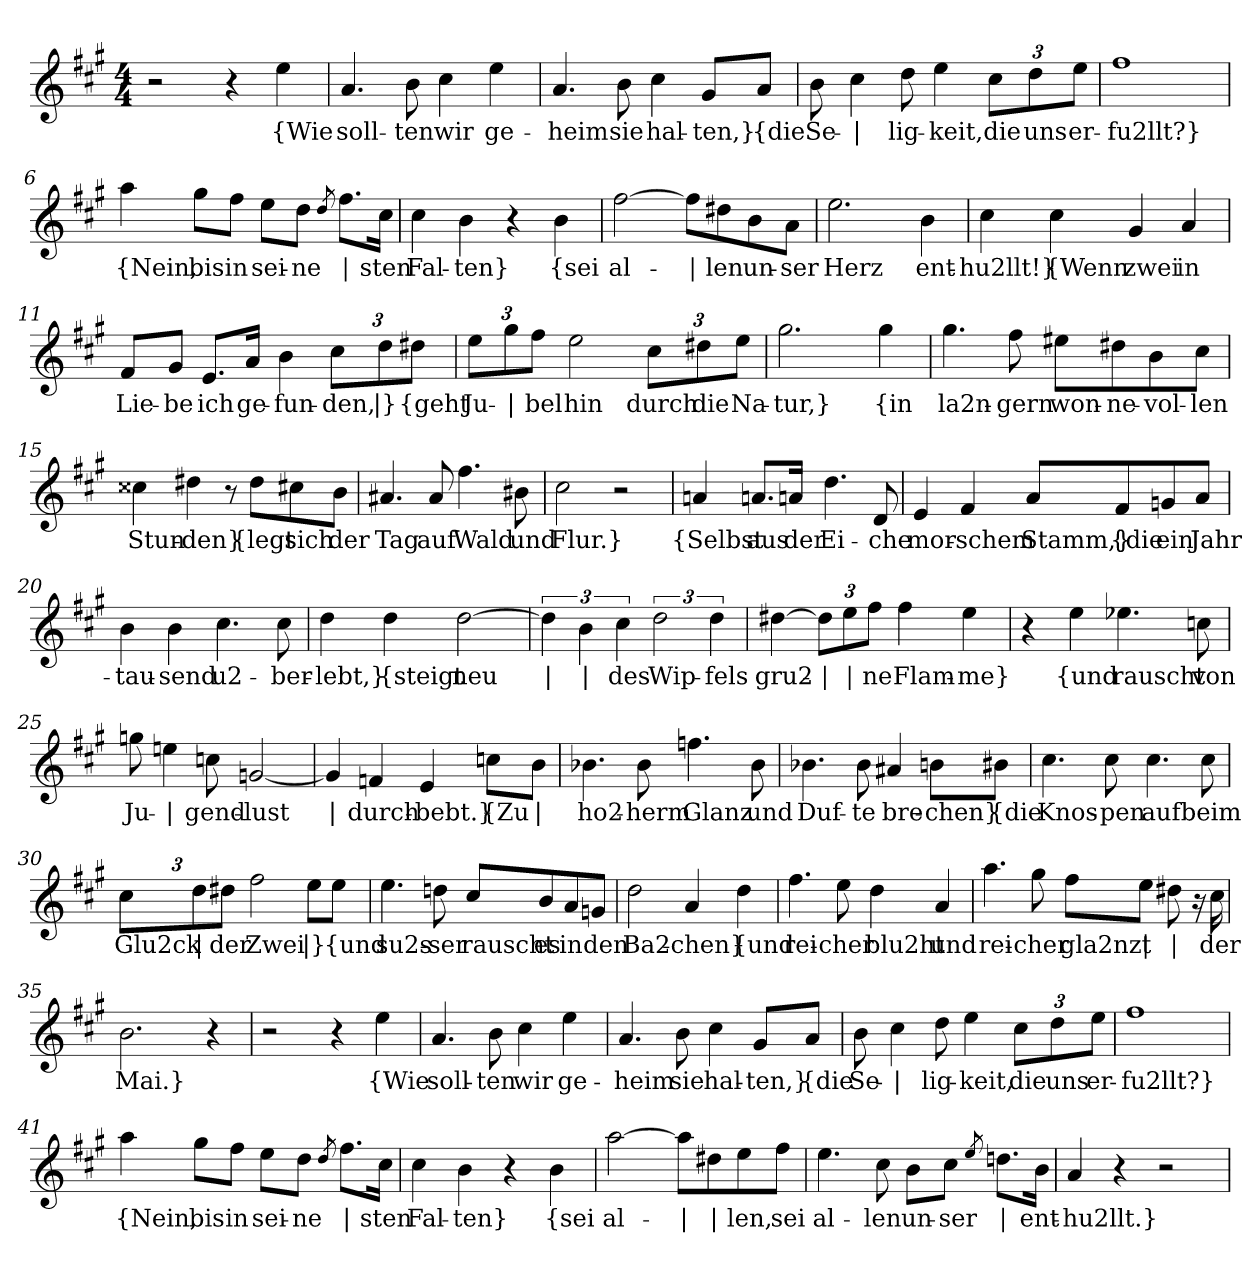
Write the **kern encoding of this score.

**kern	**text
*part1	*part1
*staff1	*staff1
*clefG2	*
*k[f#c#g#]	*
*M4/4	*
=1	=1
2r	.
4r	.
!	!LO:LY:b
4ee\	{Wie
=2	=2
!	!LO:LY:b
4.a/	soll-
!	!LO:LY:b
8b\	-ten
!	!LO:LY:b
4cc#\	wir
!	!LO:LY:b
4ee\	ge-
=3	=3
!	!LO:LY:b
4.a/	-heim
!	!LO:LY:b
8b\	sie
!	!LO:LY:b
4cc#\	hal-
!	!LO:LY:b
8g#/L	-ten,}
!	!LO:LY:b
8a/J	{die
=4	=4
!	!LO:LY:b
8b\	Se-
!	!LO:LY:b
4cc#\	|
!	!LO:LY:b
8dd\	-lig-
!	!LO:LY:b
4ee\	-keit,
*Xbrackettup	*
!	!LO:LY:b
12cc#\L	die
!	!LO:LY:b
12dd\	uns
!	!LO:LY:b
12ee\J	er-
=5	=5
!	!LO:LY:b
1ff#	-fu2llt?}
!!LO:LB:g=z
=6	=6
!	!LO:LY:b
4aa\	{Nein,
!	!LO:LY:b
8gg#\L	bis
!	!LO:LY:b
8ff#\J	in
!	!LO:LY:b
8ee\L	sei-
!	!LO:LY:b
8dd\J	-ne
8qdd/	.
!	!LO:LY:b
8.ff#\L	|
!	!LO:LY:b
16cc#\Jk	-sten
=7	=7
!	!LO:LY:b
4cc#\	Fal-
!	!LO:LY:b
4b\	-ten}
4r	.
!	!LO:LY:b
4b\	{sei
=8	=8
!	!LO:LY:b
[2ff#\	al-
!	!LO:LY:b
8ff#\L]	|
!	!LO:LY:b
8dd#X\	-len
!	!LO:LY:b
8b\	un-
!	!LO:LY:b
8a\J	-ser
=9	=9
!	!LO:LY:b
2.ee\	Herz
!	!LO:LY:b
4b\	ent-
=10	=10
!	!LO:LY:b
4cc#\	-hu2llt!}
!	!LO:LY:b
4cc#\	{Wenn
!	!LO:LY:b
4g#/	zwei
!	!LO:LY:b
4a/	in
!!LO:LB:g=z
=11	=11
!	!LO:LY:b
8f#/L	Lie-
!	!LO:LY:b
8g#/J	-be
!	!LO:LY:b
8.e/L	ich
!	!LO:LY:b
16a/Jk	ge-
!	!LO:LY:b
4b\	-fun-
!	!LO:LY:b
12cc#\L	-den,
!	!LO:LY:b
12dd\	|}
!	!LO:LY:b
12dd#X\J	{geht
=12	=12
!	!LO:LY:b
12ee\L	Ju-
!	!LO:LY:b
12gg#\	|
!	!LO:LY:b
12ff#\J	-bel
!	!LO:LY:b
2ee\	hin
!	!LO:LY:b
12cc#\L	durch
!	!LO:LY:b
12dd#X\	die
!	!LO:LY:b
12ee\J	Na-
=13	=13
!	!LO:LY:b
2.gg#\	-tur,}
!	!LO:LY:b
4gg#\	{in
!!LO:LB:g=z
=14	=14
!	!LO:LY:b
4.gg#\	la2n-
!	!LO:LY:b
8ff#\	-gern
!	!LO:LY:b
8ee#X\L	won-
!	!LO:LY:b
8dd#X\	-ne-
!	!LO:LY:b
8b\	-vol-
!	!LO:LY:b
8cc#\J	-len
=15	=15
!	!LO:LY:b
4cc##X\	Stun-
!	!LO:LY:b
4dd#X\	-den}
8r	.
!	!LO:LY:b
8dd#\L	{legt
!	!LO:LY:b
8cc#X\	sich
!	!LO:LY:b
8b\J	der
=16	=16
!	!LO:LY:b
4.a#X/	Tag
!	!LO:LY:b
8a#/	auf
!	!LO:LY:b
4.ff#\	Wald
!	!LO:LY:b
8b#X\	und
=17	=17
!	!LO:LY:b
2cc#\	Flur.}
2r	.
!!LO:LB:g=z
=18	=18
!	!LO:LY:b
4an/	{Selbst
!	!LO:LY:b
8.an/L	aus
!	!LO:LY:b
16an/Jk	der
!	!LO:LY:b
4.dd\	Ei-
!	!LO:LY:b
8d/	-che
=19	=19
!	!LO:LY:b
4e/	mor-
!	!LO:LY:b
4f#/	-schem
!	!LO:LY:b
8a/L	Stamm,}
!	!LO:LY:b
8f#/	{die
!	!LO:LY:b
8gn/	ein
!	!LO:LY:b
8a/J	Jahr-
=20	=20
!	!LO:LY:b
4b\	-tau-
!	!LO:LY:b
4b\	-send
!	!LO:LY:b
4.cc#\	u2-
!	!LO:LY:b
8cc#\	-ber-
!!LO:LB:g=z
=21	=21
!	!LO:LY:b
4dd\	-lebt,}
!	!LO:LY:b
4dd\	{steigt
!	!LO:LY:b
[2dd\	neu
=22	=22
*brackettup	*
!	!LO:LY:b
6dd\]	|
!	!LO:LY:b
6b\	|
!	!LO:LY:b
6cc#\	des
!	!LO:LY:b
3dd\	Wip-
!	!LO:LY:b
6dd\	-fels
=23	=23
!	!LO:LY:b
[4dd#X\	gru2-
*Xbrackettup	*
!	!LO:LY:b
12dd#\L]	|
!	!LO:LY:b
12ee\	|
!	!LO:LY:b
12ff#\J	-ne
!	!LO:LY:b
4ff#\	Flam-
!	!LO:LY:b
4ee\	-me}
=24	=24
4r	.
!	!LO:LY:b
4ee\	{und
!	!LO:LY:b
4.ee-X\	rauscht
!	!LO:LY:b
8ccn\	von
!!LO:LB:g=z
=25	=25
!	!LO:LY:b
8ggn\	Ju-
!	!LO:LY:b
4een\	|
!	!LO:LY:b
8ccn\	-gend-
!	!LO:LY:b
[2gn/	-lust
=26	=26
!	!LO:LY:b
4g/]	|
!	!LO:LY:b
4fn/	durch-
!	!LO:LY:b
4e/	-bebt.}
!	!LO:LY:b
8ccn\L	{Zu
!	!LO:LY:b
8b\J	|
=27	=27
!	!LO:LY:b
4.b-X\	ho2-
!	!LO:LY:b
8b-\	-herm
!	!LO:LY:b
4.ffn\	Glanz
!	!LO:LY:b
8b-\	und
=28	=28
!	!LO:LY:b
4.b-X\	Duf-
!	!LO:LY:b
8b-\	-te
!	!LO:LY:b
4a#X/	bre-
!	!LO:LY:b
8bn\L	-chen}
!	!LO:LY:b
8b#X\J	{die
!!LO:LB:g=z
=29	=29
!	!LO:LY:b
4.cc#\	Knos-
!	!LO:LY:b
8cc#\	-pen
!	!LO:LY:b
4.cc#\	auf
!	!LO:LY:b
8cc#\	beim
=30	=30
!	!LO:LY:b
12cc#\L	Glu2ck
!	!LO:LY:b
12dd\	|
!	!LO:LY:b
12dd#X\J	der
!	!LO:LY:b
2ff#\	Zwei
!	!LO:LY:b
8ee\L	|}
!	!LO:LY:b
8ee\J	{und
=31	=31
!	!LO:LY:b
4.ee\	su2s-
!	!LO:LY:b
8ddn\	-ser
!	!LO:LY:b
8cc#/L	rauscht
!	!LO:LY:b
8b/	es
!	!LO:LY:b
8a/	in
!	!LO:LY:b
8gn/J	den
=32	=32
!	!LO:LY:b
2dd\	Ba2-
!	!LO:LY:b
4a/	-chen}
!	!LO:LY:b
4dd\	{und
!!LO:LB:g=z
=33	=33
!	!LO:LY:b
4.ff#\	rei-
!	!LO:LY:b
8ee\	-cher
!	!LO:LY:b
4dd\	blu2ht
!	!LO:LY:b
4a/	und
=34	=34
!	!LO:LY:b
4.aa\	rei-
!	!LO:LY:b
8gg#\	-cher
!	!LO:LY:b
8ff#\L	gla2nzt
!	!LO:LY:b
8ee\J	|
!	!LO:LY:b
8dd#X\	|
16r	.
!	!LO:LY:b
16cc#\	der
=35	=35
!	!LO:LY:b
2.b\	Mai.}
4r	.
=36	=36
2r	.
4r	.
!	!LO:LY:b
4ee\	{Wie
=37	=37
!	!LO:LY:b
4.a/	soll-
!	!LO:LY:b
8b\	-ten
!	!LO:LY:b
4cc#\	wir
!	!LO:LY:b
4ee\	ge-
!!LO:LB:g=z
=38	=38
!	!LO:LY:b
4.a/	-heim
!	!LO:LY:b
8b\	sie
!	!LO:LY:b
4cc#\	hal-
!	!LO:LY:b
8g#/L	-ten,}
!	!LO:LY:b
8a/J	{die
=39	=39
!	!LO:LY:b
8b\	Se-
!	!LO:LY:b
4cc#\	|
!	!LO:LY:b
8dd\	-lig-
!	!LO:LY:b
4ee\	-keit,
!	!LO:LY:b
12cc#\L	die
!	!LO:LY:b
12dd\	uns
!	!LO:LY:b
12ee\J	er-
=40	=40
!	!LO:LY:b
1ff#	-fu2llt?}
=41	=41
!	!LO:LY:b
4aa\	{Nein,
!	!LO:LY:b
8gg#\L	bis
!	!LO:LY:b
8ff#\J	in
!	!LO:LY:b
8ee\L	sei-
!	!LO:LY:b
8dd\J	-ne
8qdd/	.
!	!LO:LY:b
8.ff#\L	|
!	!LO:LY:b
16cc#\Jk	-sten
!!LO:PB:g=z
=42	=42
!	!LO:LY:b
4cc#\	Fal-
!	!LO:LY:b
4b\	-ten}
4r	.
!	!LO:LY:b
4b\	{sei
=43	=43
!	!LO:LY:b
[2aa\	al-
!	!LO:LY:b
8aa\L]	|
!	!LO:LY:b
8dd#X\	|
!	!LO:LY:b
8ee\	-len,
!	!LO:LY:b
8ff#\J	sei
=44	=44
!	!LO:LY:b
4.ee\	al-
!	!LO:LY:b
8cc#\	-len
!	!LO:LY:b
8b\L	un-
!	!LO:LY:b
8cc#\J	-ser
8qee/	.
!	!LO:LY:b
8.ddn\L	|
!	!LO:LY:b
16b\Jk	ent-
=45	=45
!	!LO:LY:b
4a/	-hu2llt.}
4r	.
2r	.
=	=
*-	*-
